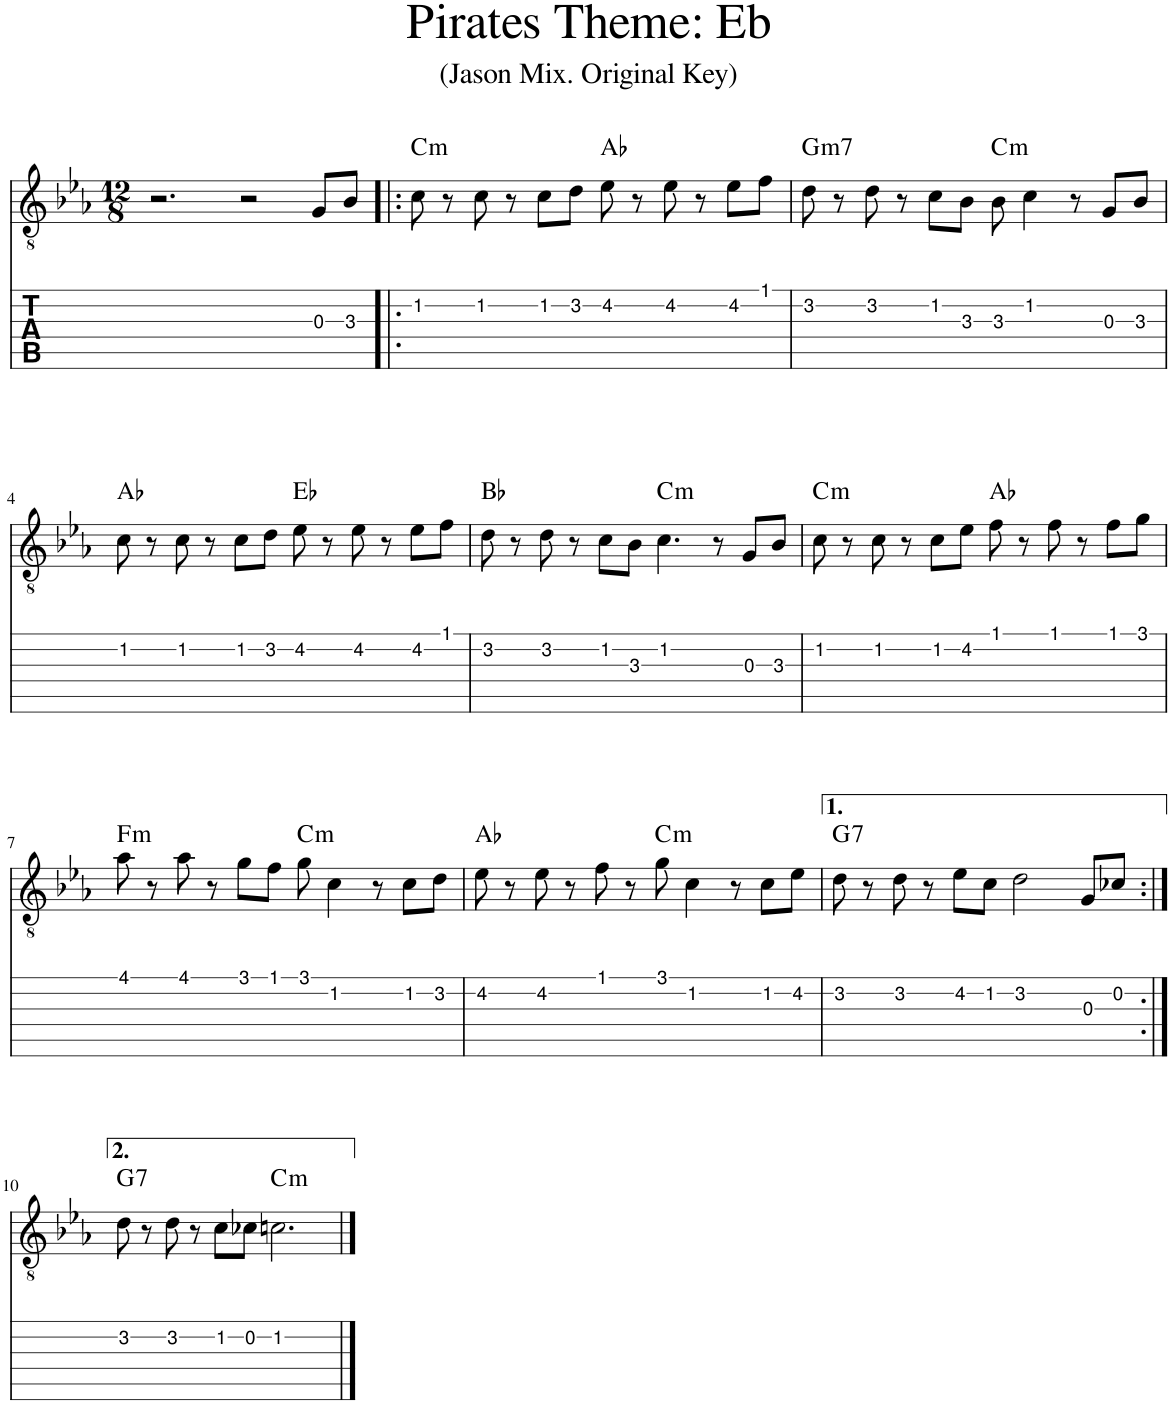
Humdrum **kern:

**kern	**kern	**harte
*part1	*part1	*part1
*staff2	*staff1	*
*I"Guitar	*	*
*I'Guit.	*	*
*stria6	*	*
*	*clefGv2	*
*k[b-e-a-]	*k[b-e-a-]	*
*M12/8	*M12/8	*
=1	=1	=1
2.r	2.r	.
2r	2r	.
8GL	8G/L	.
8B-J	8B-/J	.
=2!|:	=2!|:	=2!|:
!	!	!LO:H:kt=m
8c	8c\	C:min
8r	8r	.
8c	8c\	.
8r	8r	.
8cL	8c\L	.
8dJ	8d\J	.
8e-	8e-\	Ab:maj
8r	8r	.
8e-	8e-\	.
8r	8r	.
8e-L	8e-\L	.
8fJ	8f\J	.
=3	=3	=3
!	!	!LO:H:kt=m7
8d	8d\	G:min7
8r	8r	.
8d	8d\	.
8r	8r	.
8cL	8c\L	.
8B-J	8B-\J	.
!	!	!LO:H:kt=m
8B-	8B-\	C:min
4c	4c\	.
8r	8r	.
8GL	8G/L	.
8B-J	8B-/J	.
!!LO:LB:g=z
=4	=4	=4
8c	8c\	Ab:maj
8r	8r	.
8c	8c\	.
8r	8r	.
8cL	8c\L	.
8dJ	8d\J	.
8e-	8e-\	Eb:maj
8r	8r	.
8e-	8e-\	.
8r	8r	.
8e-L	8e-\L	.
8fJ	8f\J	.
=5	=5	=5
8d	8d\	Bb:maj
8r	8r	.
8d	8d\	.
8r	8r	.
8cL	8c\L	.
8B-J	8B-\J	.
!	!	!LO:H:kt=m
4.c	4.c\	C:min
8r	8r	.
8GL	8G/L	.
8B-J	8B-/J	.
=6	=6	=6
!	!	!LO:H:kt=m
8c	8c\	C:min
8r	8r	.
8c	8c\	.
8r	8r	.
8cL	8c\L	.
8e-J	8e-\J	.
8f	8f\	Ab:maj
8r	8r	.
8f	8f\	.
8r	8r	.
8fL	8f\L	.
8gJ	8g\J	.
!!LO:LB:g=z
=7	=7	=7
!	!	!LO:H:kt=m
8a-	8a-\	F:min
8r	8r	.
8a-	8a-\	.
8r	8r	.
8gL	8g\L	.
8fJ	8f\J	.
!	!	!LO:H:kt=m
8g	8g\	C:min
4c	4c\	.
8r	8r	.
8cL	8c\L	.
8dJ	8d\J	.
=8	=8	=8
8e-	8e-\	Ab:maj
8r	8r	.
8e-	8e-\	.
8r	8r	.
8f	8f\	.
8r	8r	.
!	!	!LO:H:kt=m
8g	8g\	C:min
4c	4c\	.
8r	8r	.
8cL	8c\L	.
8e-J	8e-\J	.
=9	=9	=9
!	!	!LO:H:kt=7
8d	8d\	G:7
8r	8r	.
8d	8d\	.
8r	8r	.
8e-L	8e-\L	.
8cJ	8c\J	.
2d	2d\	.
8GL	8G/L	.
8c-J	8c-X/J	.
!!LO:LB:g=z
=10:|!	=10:|!	=10:|!
!	!	!LO:H:kt=7
8d	8d\	G:7
8r	8r	.
8d	8d\	.
8r	8r	.
8cL	8c\L	.
8c-J	8c-X\J	.
!	!	!LO:H:kt=m
2.c	2.cn\	C:min
==	==	==
*-	*-	*-
